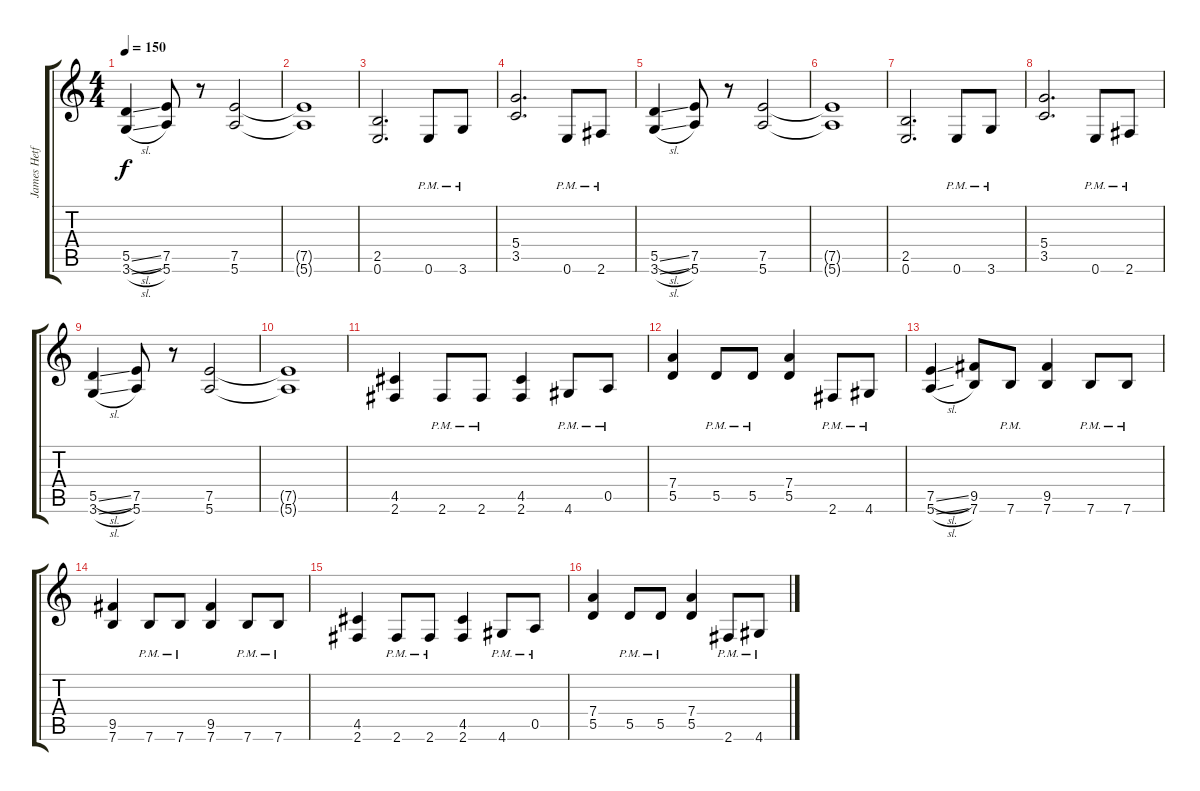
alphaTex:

\track ("James Hetfield" "James Hetf") {instrument distortionguitar}
\staff {score tabs}
\tuning (E4 B3 G3 D3 A2 E2) {hide}
\ts (4 4)
\tempo 150
\clef g2
\ks c
(5.5{sl} 3.6{sl}).4{dy f} (7.5 5.6).8 r.8 (7.5 5.6).2 |
(7.5{t} 5.6{t}).1 |
(2.5 0.6).2{d} 0.6{pm}.8 3.6{pm}.8 |
(5.4 3.5).2{d} 0.6{pm}.8 2.6{pm}.8 |
(5.5{sl} 3.6{sl}).4 (7.5 5.6).8 r.8 (7.5 5.6).2 |
(7.5{t} 5.6{t}).1 |
(2.5 0.6).2{d} 0.6{pm}.8 3.6{pm}.8 |
(5.4 3.5).2{d} 0.6{pm}.8 2.6{pm}.8 |
(5.5{sl} 3.6{sl}).4 (7.5 5.6).8 r.8 (7.5 5.6).2 |
(7.5{t} 5.6{t}).1 |
(4.5 2.6).4 2.6{pm}.8 2.6{pm}.8 (4.5 2.6).4 4.6{pm}.8 0.5{pm}.8 |
(7.4 5.5).4 5.5{pm}.8 5.5{pm}.8 (7.4 5.5).4 2.6{pm}.8 4.6{pm}.8 |
(7.5{sl} 5.6{sl}).4 (9.5 7.6).8 7.6{pm}.8 (9.5 7.6).4 7.6{pm}.8 7.6{pm}.8 |
(9.5 7.6).4 7.6{pm}.8 7.6{pm}.8 (9.5 7.6).4 7.6{pm}.8 7.6{pm}.8 |
(4.5 2.6).4 2.6{pm}.8 2.6{pm}.8 (4.5 2.6).4 4.6{pm}.8 0.5{pm}.8 |
(7.4 5.5).4 5.5{pm}.8 5.5{pm}.8 (7.4 5.5).4 2.6{pm}.8 4.6{pm}.8
